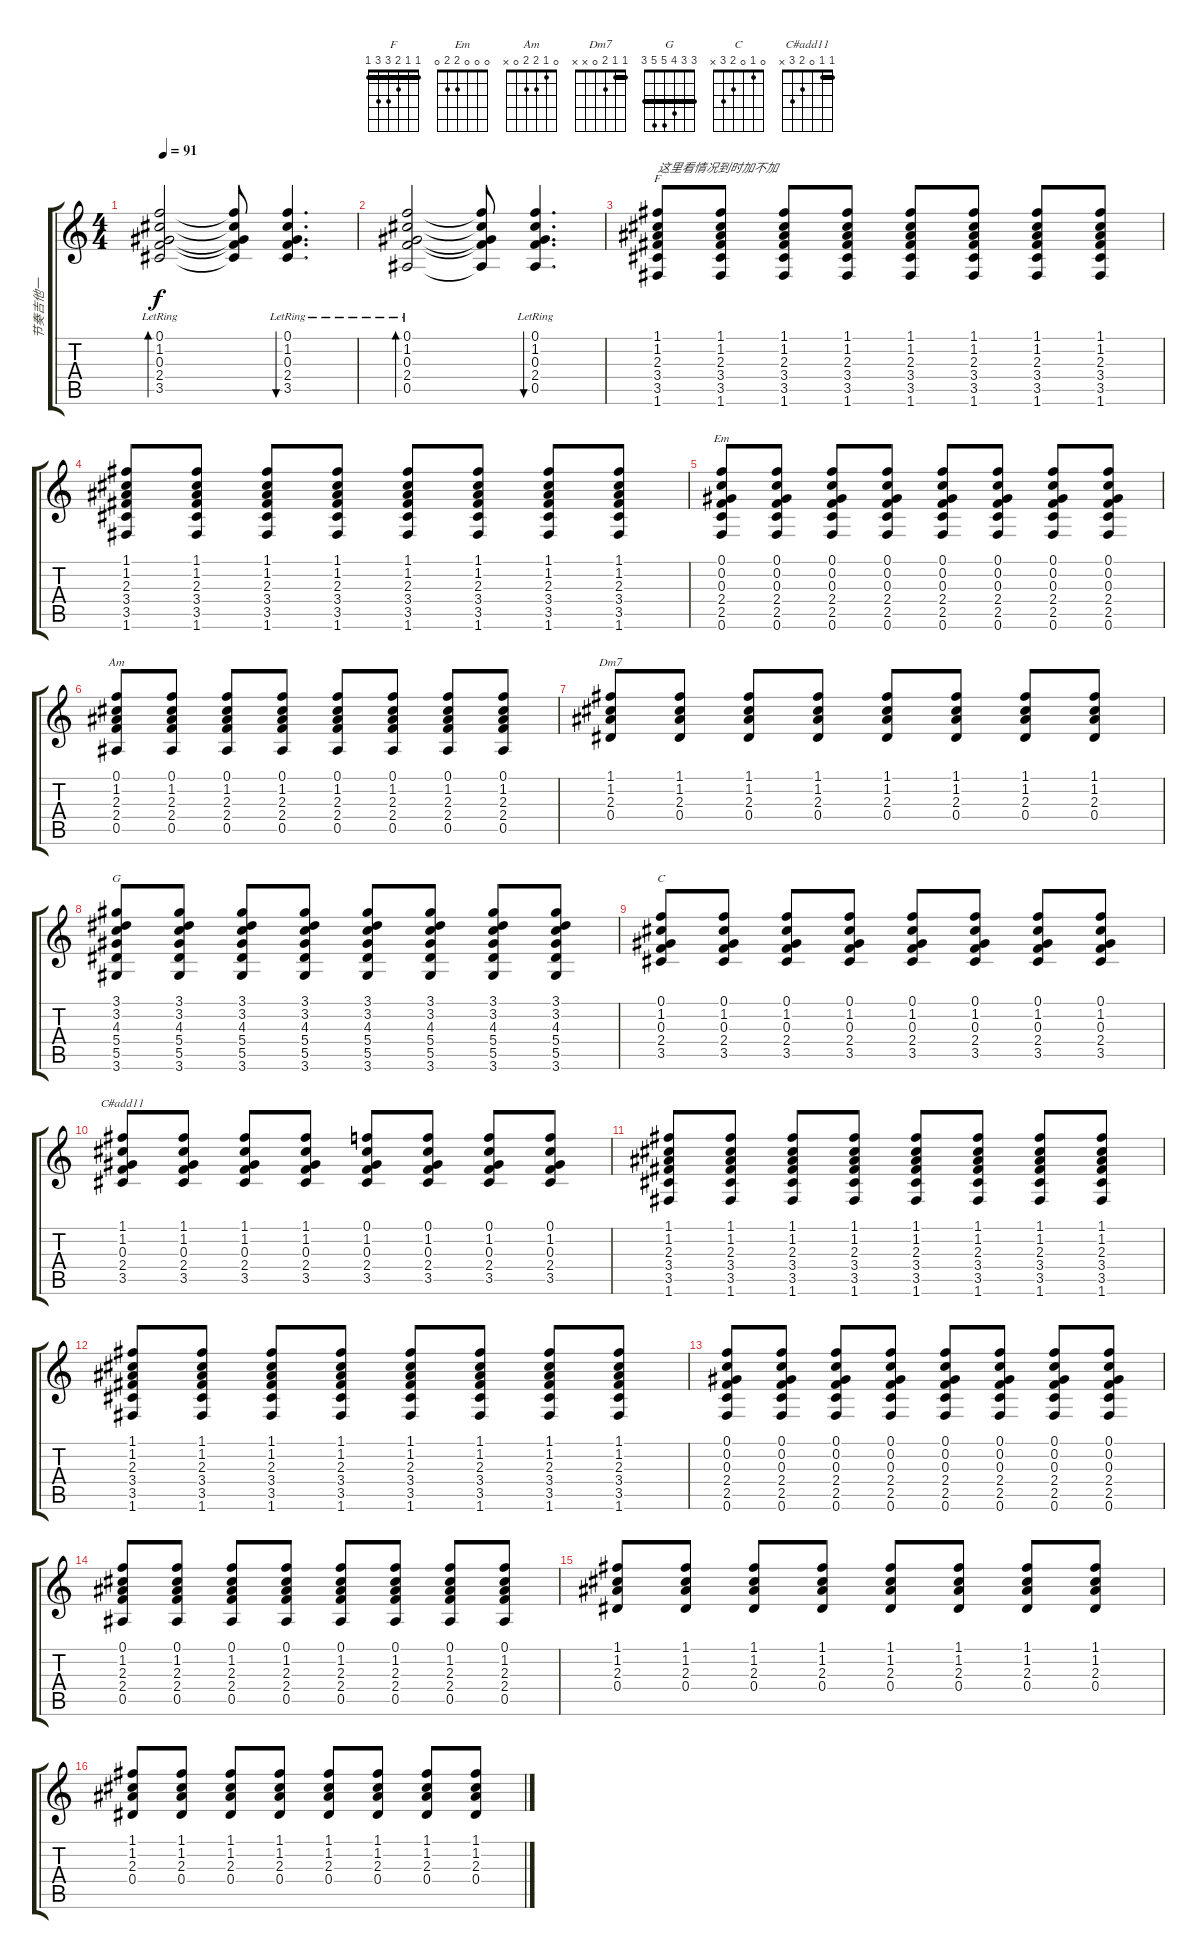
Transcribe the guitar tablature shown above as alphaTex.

\track ("节奏吉他一" "节奏吉他一") {instrument acousticguitarsteel}
\staff {score tabs}
\tuning (F4 C4 Ab3 Eb3 Bb2 F2) {hide}
\chord ("F" 1 1 2 3 3 1) {barre 1}
\chord ("Em" 0 0 0 2 2 0)
\chord ("Am" 0 1 2 2 0 x)
\chord ("Dm7" 1 1 2 0 x x) {barre 1}
\chord ("G" 3 3 4 5 5 3) {barre 3}
\chord ("C" 0 1 0 2 3 x)
\chord ("C#add11" 1 1 0 2 3 x) {barre 1}
\ts (4 4)
\tempo 91
\clef g2
\ks c
(0.1{lr} 1.2{lr} 0.3{lr} 2.4{lr} 3.5{lr}).2{bd 30 dy f} (0.1{t} 1.2{t} 0.3{t} 2.4{t} 3.5{t}).8 (0.1{lr} 1.2{lr} 0.3{lr} 2.4{lr} 3.5).4{d bu 30} |
(0.1{lr} 1.2{lr} 0.3{lr} 2.4{lr} 0.5{lr}).2{bd 30} (0.1{t} 1.2{t} 0.3{t} 2.4{t} 0.5{t}).8 (0.1{lr} 1.2{lr} 0.3{lr} 2.4{lr} 0.5).4{d bu 30} |
(1.1 1.2 2.3 3.4 3.5 1.6).8{ch "F" txt "这里看情况到时加不加"} (1.1 1.2 2.3 3.4 3.5 1.6).8 (1.1 1.2 2.3 3.4 3.5 1.6).8 (1.1 1.2 2.3 3.4 3.5 1.6).8 (1.1 1.2 2.3 3.4 3.5 1.6).8 (1.1 1.2 2.3 3.4 3.5 1.6).8 (1.1 1.2 2.3 3.4 3.5 1.6).8 (1.1 1.2 2.3 3.4 3.5 1.6).8 |
(1.1 1.2 2.3 3.4 3.5 1.6).8 (1.1 1.2 2.3 3.4 3.5 1.6).8 (1.1 1.2 2.3 3.4 3.5 1.6).8 (1.1 1.2 2.3 3.4 3.5 1.6).8 (1.1 1.2 2.3 3.4 3.5 1.6).8 (1.1 1.2 2.3 3.4 3.5 1.6).8 (1.1 1.2 2.3 3.4 3.5 1.6).8 (1.1 1.2 2.3 3.4 3.5 1.6).8 |
(0.1 0.2 0.3 2.4 2.5 0.6).8{ch "Em"} (0.1 0.2 0.3 2.4 2.5 0.6).8 (0.1 0.2 0.3 2.4 2.5 0.6).8 (0.1 0.2 0.3 2.4 2.5 0.6).8 (0.1 0.2 0.3 2.4 2.5 0.6).8 (0.1 0.2 0.3 2.4 2.5 0.6).8 (0.1 0.2 0.3 2.4 2.5 0.6).8 (0.1 0.2 0.3 2.4 2.5 0.6).8 |
(0.1 1.2 2.3 2.4 0.5).8{ch "Am"} (0.1 1.2 2.3 2.4 0.5).8 (0.1 1.2 2.3 2.4 0.5).8 (0.1 1.2 2.3 2.4 0.5).8 (0.1 1.2 2.3 2.4 0.5).8 (0.1 1.2 2.3 2.4 0.5).8 (0.1 1.2 2.3 2.4 0.5).8 (0.1 1.2 2.3 2.4 0.5).8 |
(1.1 1.2 2.3 0.4).8{ch "Dm7"} (1.1 1.2 2.3 0.4).8 (1.1 1.2 2.3 0.4).8 (1.1 1.2 2.3 0.4).8 (1.1 1.2 2.3 0.4).8 (1.1 1.2 2.3 0.4).8 (1.1 1.2 2.3 0.4).8 (1.1 1.2 2.3 0.4).8 |
(3.1 3.2 4.3 5.4 5.5 3.6).8{ch "G"} (3.1 3.2 4.3 5.4 5.5 3.6).8 (3.1 3.2 4.3 5.4 5.5 3.6).8 (3.1 3.2 4.3 5.4 5.5 3.6).8 (3.1 3.2 4.3 5.4 5.5 3.6).8 (3.1 3.2 4.3 5.4 5.5 3.6).8 (3.1 3.2 4.3 5.4 5.5 3.6).8 (3.1 3.2 4.3 5.4 5.5 3.6).8 |
(0.1 1.2 0.3 2.4 3.5).8{ch "C"} (0.1 1.2 0.3 2.4 3.5).8 (0.1 1.2 0.3 2.4 3.5).8 (0.1 1.2 0.3 2.4 3.5).8 (0.1 1.2 0.3 2.4 3.5).8 (0.1 1.2 0.3 2.4 3.5).8 (0.1 1.2 0.3 2.4 3.5).8 (0.1 1.2 0.3 2.4 3.5).8 |
(1.1 1.2 0.3 2.4 3.5).8{ch "C#add11"} (1.1 1.2 0.3 2.4 3.5).8 (1.1 1.2 0.3 2.4 3.5).8 (1.1 1.2 0.3 2.4 3.5).8 (0.1 1.2 0.3 2.4 3.5).8 (0.1 1.2 0.3 2.4 3.5).8 (0.1 1.2 0.3 2.4 3.5).8 (0.1 1.2 0.3 2.4 3.5).8 |
(1.1 1.2 2.3 3.4 3.5 1.6).8 (1.1 1.2 2.3 3.4 3.5 1.6).8 (1.1 1.2 2.3 3.4 3.5 1.6).8 (1.1 1.2 2.3 3.4 3.5 1.6).8 (1.1 1.2 2.3 3.4 3.5 1.6).8 (1.1 1.2 2.3 3.4 3.5 1.6).8 (1.1 1.2 2.3 3.4 3.5 1.6).8 (1.1 1.2 2.3 3.4 3.5 1.6).8 |
(1.1 1.2 2.3 3.4 3.5 1.6).8 (1.1 1.2 2.3 3.4 3.5 1.6).8 (1.1 1.2 2.3 3.4 3.5 1.6).8 (1.1 1.2 2.3 3.4 3.5 1.6).8 (1.1 1.2 2.3 3.4 3.5 1.6).8 (1.1 1.2 2.3 3.4 3.5 1.6).8 (1.1 1.2 2.3 3.4 3.5 1.6).8 (1.1 1.2 2.3 3.4 3.5 1.6).8 |
(0.1 0.2 0.3 2.4 2.5 0.6).8 (0.1 0.2 0.3 2.4 2.5 0.6).8 (0.1 0.2 0.3 2.4 2.5 0.6).8 (0.1 0.2 0.3 2.4 2.5 0.6).8 (0.1 0.2 0.3 2.4 2.5 0.6).8 (0.1 0.2 0.3 2.4 2.5 0.6).8 (0.1 0.2 0.3 2.4 2.5 0.6).8 (0.1 0.2 0.3 2.4 2.5 0.6).8 |
(0.1 1.2 2.3 2.4 0.5).8 (0.1 1.2 2.3 2.4 0.5).8 (0.1 1.2 2.3 2.4 0.5).8 (0.1 1.2 2.3 2.4 0.5).8 (0.1 1.2 2.3 2.4 0.5).8 (0.1 1.2 2.3 2.4 0.5).8 (0.1 1.2 2.3 2.4 0.5).8 (0.1 1.2 2.3 2.4 0.5).8 |
(1.1 1.2 2.3 0.4).8 (1.1 1.2 2.3 0.4).8 (1.1 1.2 2.3 0.4).8 (1.1 1.2 2.3 0.4).8 (1.1 1.2 2.3 0.4).8 (1.1 1.2 2.3 0.4).8 (1.1 1.2 2.3 0.4).8 (1.1 1.2 2.3 0.4).8 |
(1.1 1.2 2.3 0.4).8 (1.1 1.2 2.3 0.4).8 (1.1 1.2 2.3 0.4).8 (1.1 1.2 2.3 0.4).8 (1.1 1.2 2.3 0.4).8 (1.1 1.2 2.3 0.4).8 (1.1 1.2 2.3 0.4).8 (1.1 1.2 2.3 0.4).8
